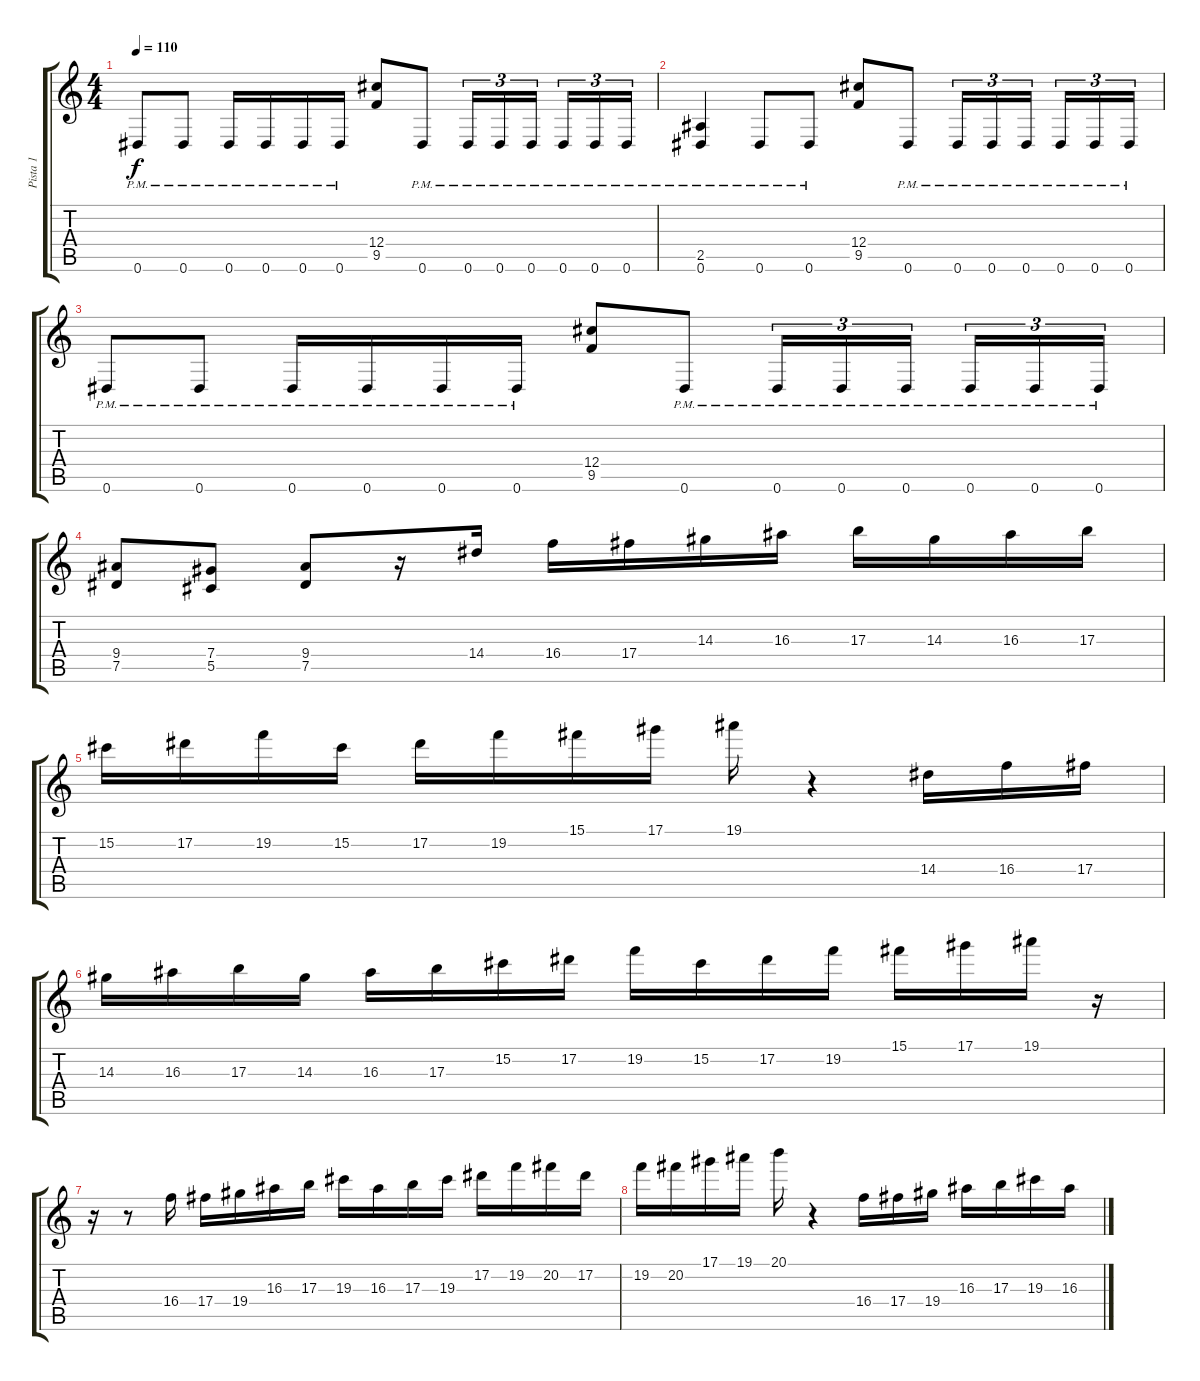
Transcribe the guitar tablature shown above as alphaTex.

\track ("Pista 1" "Pista 1") {instrument distortionguitar}
\staff {score tabs}
\tuning (Eb4 Bb3 Gb3 Db3 Ab2 Eb2) {hide}
\ts (4 4)
\tempo 110
\clef g2
\ks c
0.6{pm}.8{dy f} 0.6{pm}.8 0.6{pm}.16 0.6{pm}.16 0.6{pm}.16 0.6{pm}.16 (12.4 9.5).8 0.6{pm}.8 0.6{pm}.16{tu (3 2)} 0.6{pm}.16{tu (3 2)} 0.6{pm}.16{tu (3 2)} 0.6{pm}.16{tu (3 2)} 0.6{pm}.16{tu (3 2)} 0.6{pm}.16{tu (3 2)} |
(2.5 0.6{pm}).4 0.6{pm}.8 0.6{pm}.8 (12.4 9.5).8 0.6{pm}.8 0.6{pm}.16{tu (3 2)} 0.6{pm}.16{tu (3 2)} 0.6{pm}.16{tu (3 2)} 0.6{pm}.16{tu (3 2)} 0.6{pm}.16{tu (3 2)} 0.6{pm}.16{tu (3 2)} |
0.6{pm}.8 0.6{pm}.8 0.6{pm}.16 0.6{pm}.16 0.6{pm}.16 0.6{pm}.16 (12.4 9.5).8 0.6{pm}.8 0.6{pm}.16{tu (3 2)} 0.6{pm}.16{tu (3 2)} 0.6{pm}.16{tu (3 2)} 0.6{pm}.16{tu (3 2)} 0.6{pm}.16{tu (3 2)} 0.6{pm}.16{tu (3 2)} |
(9.4 7.5).8 (7.4 5.5).8 (9.4 7.5).8 r.16 14.4.16 16.4.16 17.4.16 14.3.16 16.3.16 17.3.16 14.3.16 16.3.16 17.3.16 |
15.2.16 17.2.16 19.2.16 15.2.16 17.2.16 19.2.16 15.1.16 17.1.16 19.1.16 r.4 14.4.16 16.4.16 17.4.16 |
14.3.16 16.3.16 17.3.16 14.3.16 16.3.16 17.3.16 15.2.16 17.2.16 19.2.16 15.2.16 17.2.16 19.2.16 15.1.16 17.1.16 19.1.16 r.16 |
r.16 r.8 16.4.16 17.4.16 19.4.16 16.3.16 17.3.16 19.3.16 16.3.16 17.3.16 19.3.16 17.2.16 19.2.16 20.2.16 17.2.16 |
19.2.16 20.2.16 17.1.16 19.1.16 20.1.16 r.4 16.4.16 17.4.16 19.4.16 16.3.16 17.3.16 19.3.16 16.3.16
